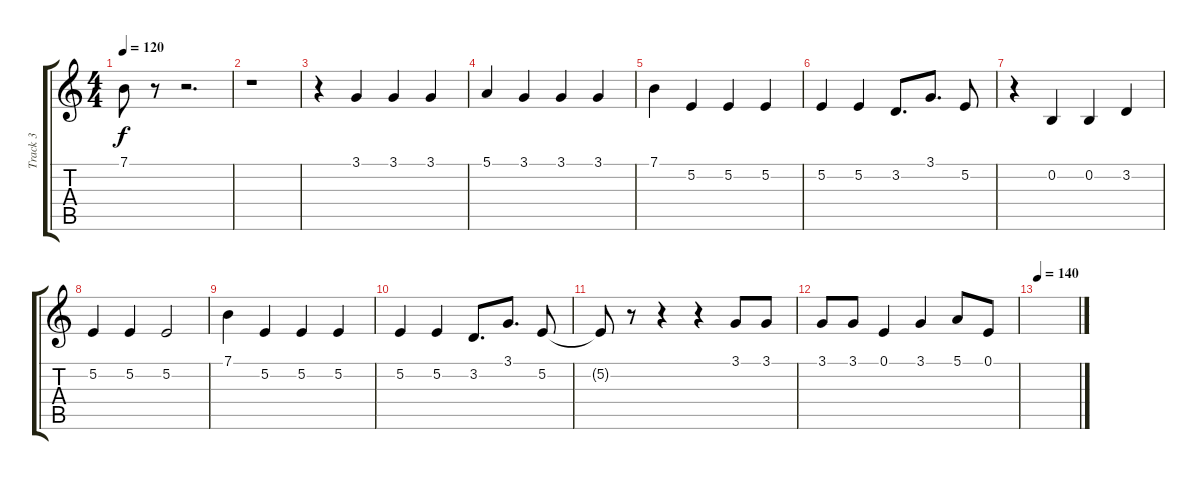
\track ("Track 3" "Track 3") {instrument choiraahs}
\staff {score tabs}
\tuning (E4 B3 G3 D3 A2 E2) {hide}
\ts (4 4)
\tempo 120
\clef g2
\ks c
7.1.8{dy f} r.8 r.2{d} |
r.1 |
r.4 3.1.4 3.1.4 3.1.4 |
5.1.4 3.1.4 3.1.4 3.1.4 |
7.1.4 5.2.4 5.2.4 5.2.4 |
5.2.4 5.2.4 3.2.8{d} 3.1.8{d} 5.2.8 |
r.4 0.2.4 0.2.4 3.2.4 |
5.2.4 5.2.4 5.2.2 |
7.1.4 5.2.4 5.2.4 5.2.4 |
5.2.4 5.2.4 3.2.8{d} 3.1.8{d} 5.2.8 |
5.2{t}.8 r.8 r.4 r.4 3.1.8 3.1.8 |
3.1.8 3.1.8 0.1.4 3.1.4 5.1.8 0.1.8 |
\tempo 140
